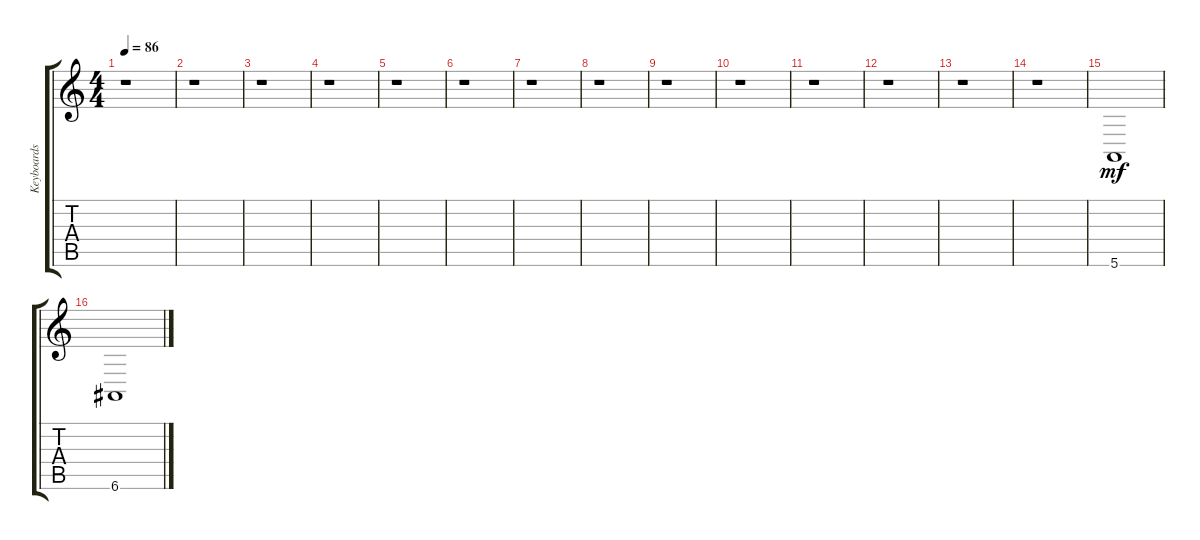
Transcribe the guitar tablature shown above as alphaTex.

\track ("Keyboards" "Keyboards") {instrument lead1square}
\staff {score tabs}
\tuning (E4 B3 G3 D3 A2 E2) {hide}
\ts (4 4)
\tempo 86
\clef g2
\ks c
r.1{dy mf instrument lead1square} |
r.1 |
r.1 |
r.1 |
r.1 |
r.1 |
r.1 |
r.1 |
r.1 |
r.1 |
r.1 |
r.1 |
r.1 |
r.1 |
5.6.1 |
6.6.1
